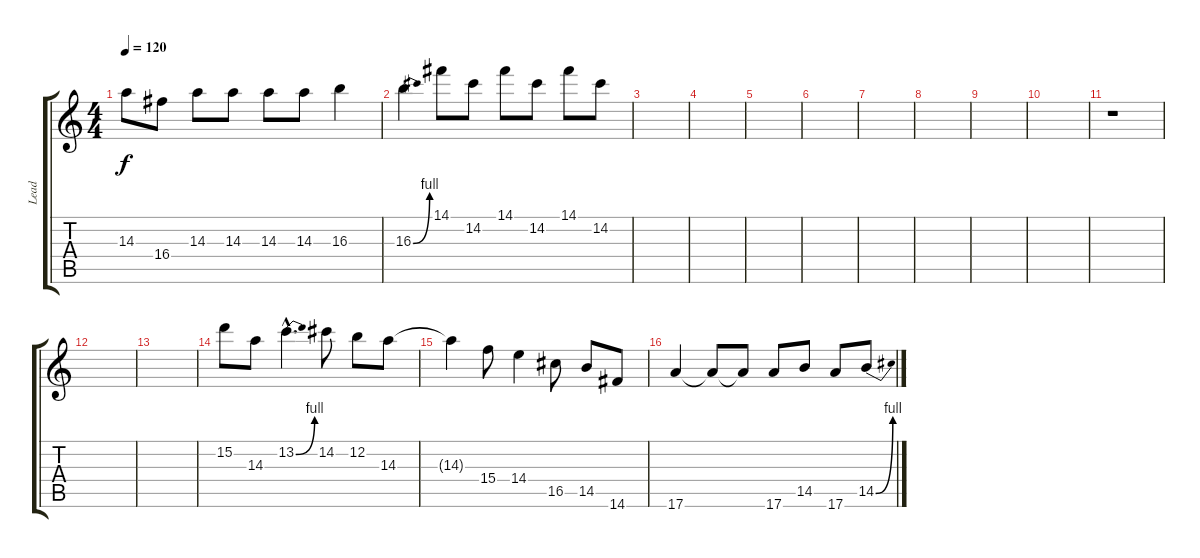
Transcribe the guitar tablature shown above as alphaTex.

\track ("Lead" "Lead") {instrument overdrivenguitar}
\staff {score tabs}
\tuning (E4 B3 G3 D3 A2 E2) {hide}
\ts (4 4)
\tempo 120
\clef g2
\ks c
14.3.8{dy f} 16.4.8 14.3.8 14.3.8 14.3.8 14.3.8 16.3.4 |
16.3{be (bend 0 0 60 4)}.4 14.1.8 14.2.8 14.1.8 14.2.8 14.1.8 14.2.8 |
|
|
|
|
|
|
|
|
r.1 |
|
|
15.2.8 14.3.8 13.2{be (bend 0 0 60 4) hac}.4{d} 14.2.8 12.2.8 14.3.8 |
14.3{t}.4 15.4.8 14.4.4 16.5.8 14.5.8 14.6.8 |
17.6.4 17.6{t}.8 17.6{t}.8 17.6.8 14.5.8 17.6.8 14.5{be (bend 0 0 60 4)}.8
